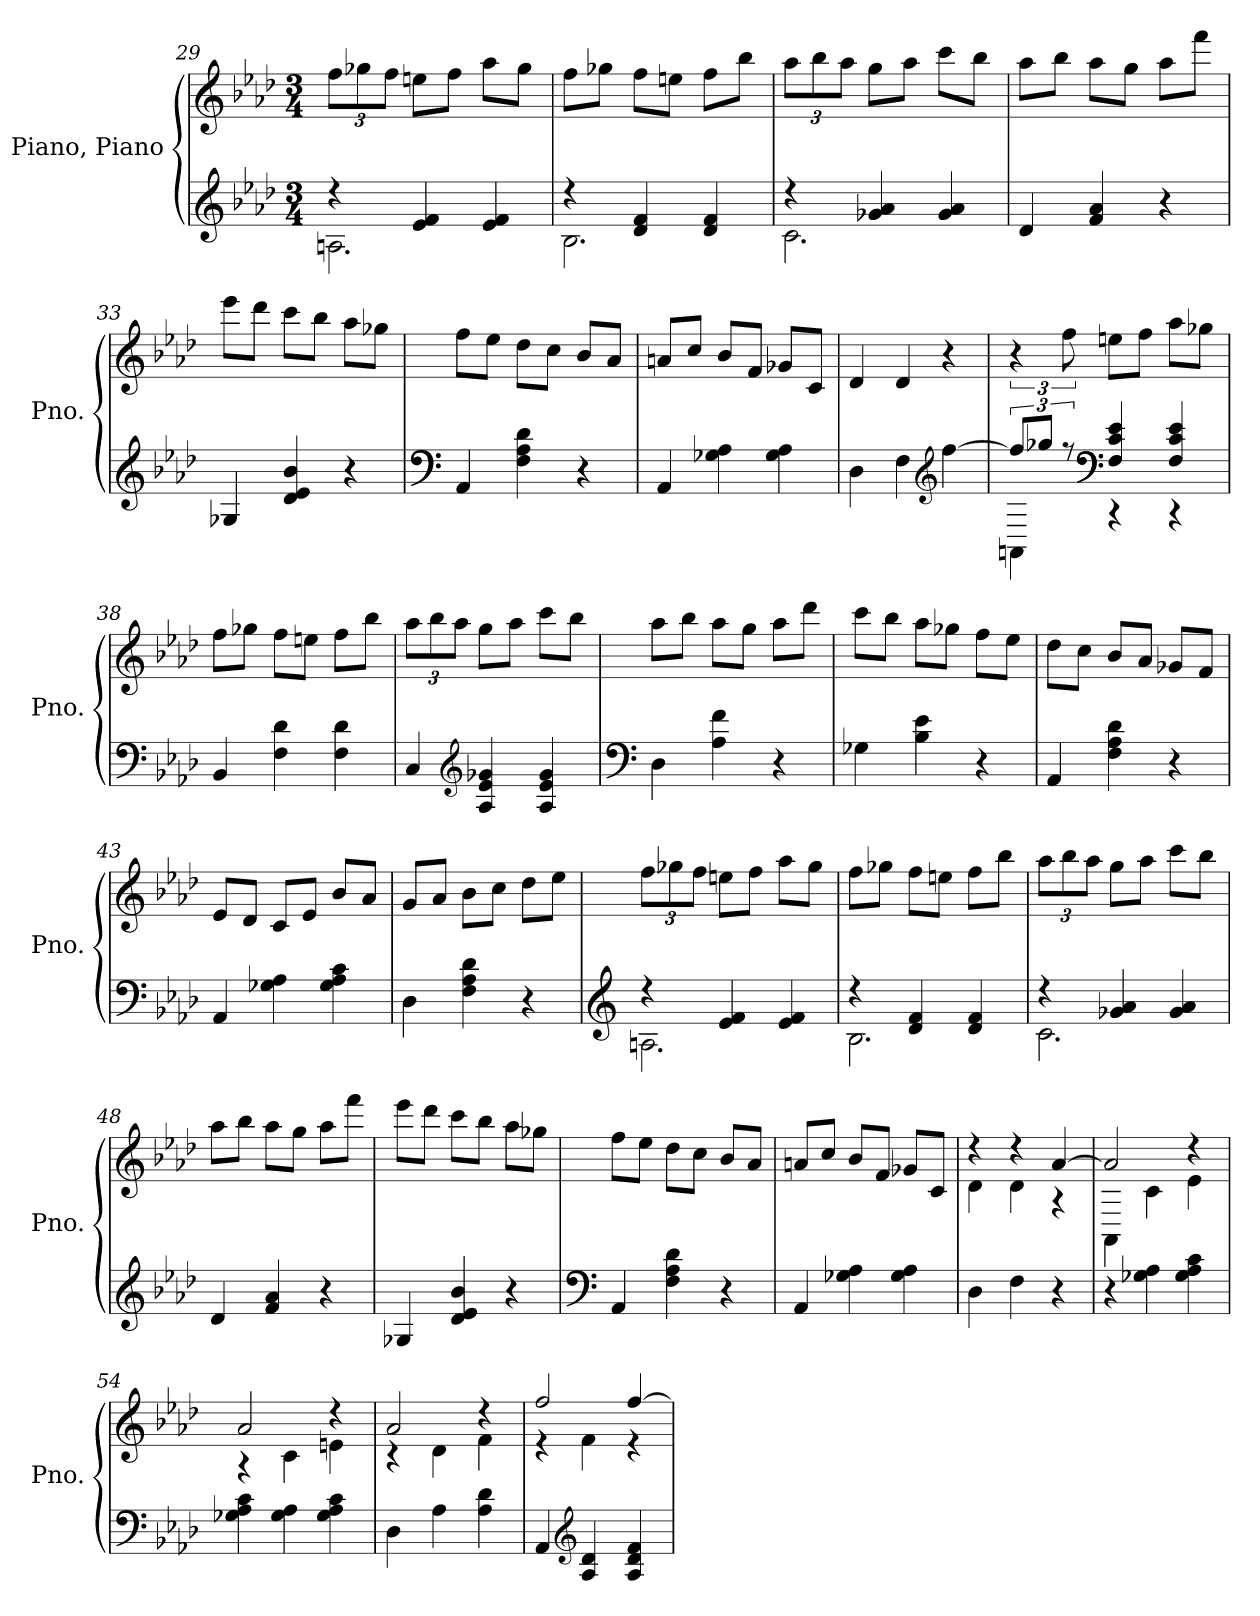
**kern	**kern
*part1	*part1
*staff2	*staff1
*I"Piano, Piano	*
*I'Pno.	*
*clefG2	*clefG2
*k[b-e-a-d-]	*k[b-e-a-d-]
*M3/4	*M3/4
=29	=29
*^	*
*	*	*Xbrackettup
4r	2.An\	12ff\L
.	.	12gg-X\
.	.	12ff\J
4e-/ 4f/	.	8een\L
.	.	8ff\J
4e-/ 4f/	.	8aa-\L
.	.	8gg-\J
=30	=30	=30
4r	2.B-\	8ff\L
.	.	8gg-X\J
4d-/ 4f/	.	8ff\L
.	.	8een\J
4d-/ 4f/	.	8ff\L
.	.	8bb-\J
=31	=31	=31
4r	2.c\	12aa-\L
.	.	12bb-\
.	.	12aa-\J
4g-X/ 4a-/	.	8gg\L
.	.	8aa-\J
4g-/ 4a-/	.	8ccc\L
.	.	8bb-\J
*v	*v	*
=32	=32
*	*MM220
4d-/	8aa-\L
.	8bb-\J
4f/ 4a-/	8aa-\L
.	8gg\J
4r	8aa-\L
.	8fff\J
!!LO:LB:g=z
=33	=33
*	*MM200
4G-X/	8eee-\L
.	8ddd-\J
4d-/ 4e-/ 4b-/	8ccc\L
.	8bb-\J
4r	8aa-\L
.	8gg-X\J
=34	=34
*clefF4	*
4AA-/	8ff\L
.	8ee-\J
4F\ 4A-\ 4d-\	8dd-\L
.	8cc\J
4r	8b-/L
.	8a-/J
=35	=35
*	*MM210
4AA-/	8an/L
.	8cc/J
4G-X\ 4A-\	8b-/L
.	8f/J
*	*MM200
4G-\ 4A-\	8g-X/L
.	8c/J
=36	=36
4D-\	4d-/
4F\	4d-/
*clefG2	*
[4ff\	4r
=37	=37
*^	*
*	*	*brackettup
*v	*v	*
*	*MM230
*^	*
12ff/L]	4AAn\	6r
12gg-X/J	.	.
12r	.	12ff\
*clefF4	*	*
4F/ 4c/ 4e-/	4r	8een\L
.	.	8ff\J
4F/ 4c/ 4e-/	4r	8aa-\L
.	.	8gg-X\J
*v	*v	*
!!LO:LB:g=z
=38	=38
4BB-/	8ff\L
.	8gg-X\J
4F\ 4d-\	8ff\L
.	8een\J
4F\ 4d-\	8ff\L
.	8bb-\J
=39	=39
*	*Xbrackettup
4C/	12aa-\L
.	12bb-\
.	12aa-\J
*clefG2	*
4A-/ 4e-/ 4g-X/	8gg\L
.	8aa-\J
4A-/ 4e-/ 4g-/	8ccc\L
.	8bb-\J
=40	=40
*clefF4	*
4D-\	8aa-\L
.	8bb-\J
4A-\ 4f\	8aa-\L
.	8gg\J
4r	8aa-\L
.	8ddd-\J
=41	=41
4G-X\	8ccc\L
.	8bb-\J
4B-\ 4e-\	8aa-\L
.	8gg-X\J
4r	8ff\L
.	8ee-\J
!!LO:LB:g=z
=42	=42
4AA-/	8dd-\L
.	8cc\J
4F\ 4A-\ 4d-\	8b-/L
.	8a-/J
4r	8g-X/L
.	8f/J
=43	=43
4AA-/	8e-/L
.	8d-/J
4G-X\ 4A-\	8c/L
.	8e-/J
4G-\ 4A-\ 4c\	8b-/L
.	8a-/J
=44	=44
4D-\	8g/L
.	8a-/J
4F\ 4A-\ 4d-\	8b-\L
.	8cc\J
4r	8dd-\L
.	8ee-\J
=45	=45
*clefG2	*
*^	*
4r	2.An\	12ff\L
.	.	12gg-X\
.	.	12ff\J
4e-/ 4f/	.	8een\L
.	.	8ff\J
4e-/ 4f/	.	8aa-\L
.	.	8gg-\J
=46	=46	=46
4r	2.B-\	8ff\L
.	.	8gg-X\J
4d-/ 4f/	.	8ff\L
.	.	8een\J
4d-/ 4f/	.	8ff\L
.	.	8bb-\J
!!LO:LB:g=z
=47	=47	=47
4r	2.c\	12aa-\L
.	.	12bb-\
.	.	12aa-\J
4g-X/ 4a-/	.	8gg\L
.	.	8aa-\J
4g-/ 4a-/	.	8ccc\L
.	.	8bb-\J
*v	*v	*
=48	=48
*	*MM220
4d-/	8aa-\L
.	8bb-\J
4f/ 4a-/	8aa-\L
.	8gg\J
4r	8aa-\L
.	8fff\J
=49	=49
*	*MM200
4G-X/	8eee-\L
.	8ddd-\J
4d-/ 4e-/ 4b-/	8ccc\L
.	8bb-\J
4r	8aa-\L
.	8gg-X\J
=50	=50
*clefF4	*
4AA-/	8ff\L
.	8ee-\J
4F\ 4A-\ 4d-\	8dd-\L
.	8cc\J
4r	8b-/L
.	8a-/J
=51	=51
*	*MM210
4AA-/	8an/L
.	8cc/J
4G-X\ 4A-\	8b-/L
.	8f/J
*	*MM200
4G-\ 4A-\	8g-X/L
.	8c/J
!!LO:LB:g=z
=52	=52
*	*^
4D-\	4r	4d-\
4F\	4r	4d-\
4r	[4a-/	4r
=53	=53	=53
*	*MM210	*
4r	2a-/]	4AA-\
4G-X\ 4A-\	.	4c\
4G-\ 4A-\ 4c\	4r	4e-\
=54	=54	=54
*	*MM220	*
4G-X\ 4A-\ 4c\	2a-/	4r
4G-\ 4A-\	.	4c\
4G-\ 4A-\ 4c\	4r	4en\
=55	=55	=55
4D-\	2a-/	4r
4A-\	.	4d-\
4A-\ 4d-\	4r	4f\
=56	=56	=56
4AA-/	2ff/	4r
*clefG2	*	*
4A-/ 4d-/	.	4f\
4A-/ 4d-/ 4f/	[4ff/	4r
*	*v	*v
=	=
*-	*-
